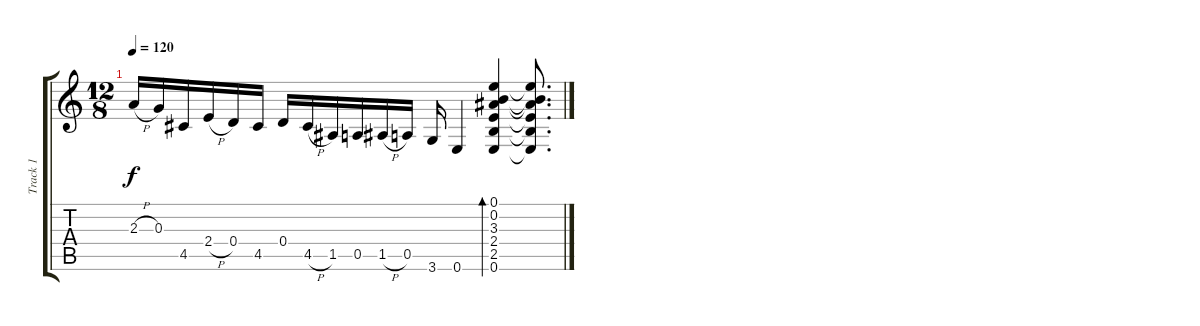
\track ("Track 1" "Track 1") {instrument acousticguitarsteel}
\staff {score tabs}
\tuning (E4 B3 G3 D3 A2 E2) {hide}
\ts (12 8)
\tempo 120
\clef g2
\ks c
2.3{h}.16{dy f} 0.3.16 4.5.16 2.4{h}.16 0.4.16 4.5.16 0.4.16 4.5{h}.16 1.5.16 0.5.16 1.5{h}.16 0.5.16 3.6.16 0.6.4 (0.1 0.2 3.3 2.4 2.5 0.6).4{bd 480} (0.1{t} 0.2{t} 3.3{t} 2.4{t} 2.5{t} 0.6{t}).8{d}
